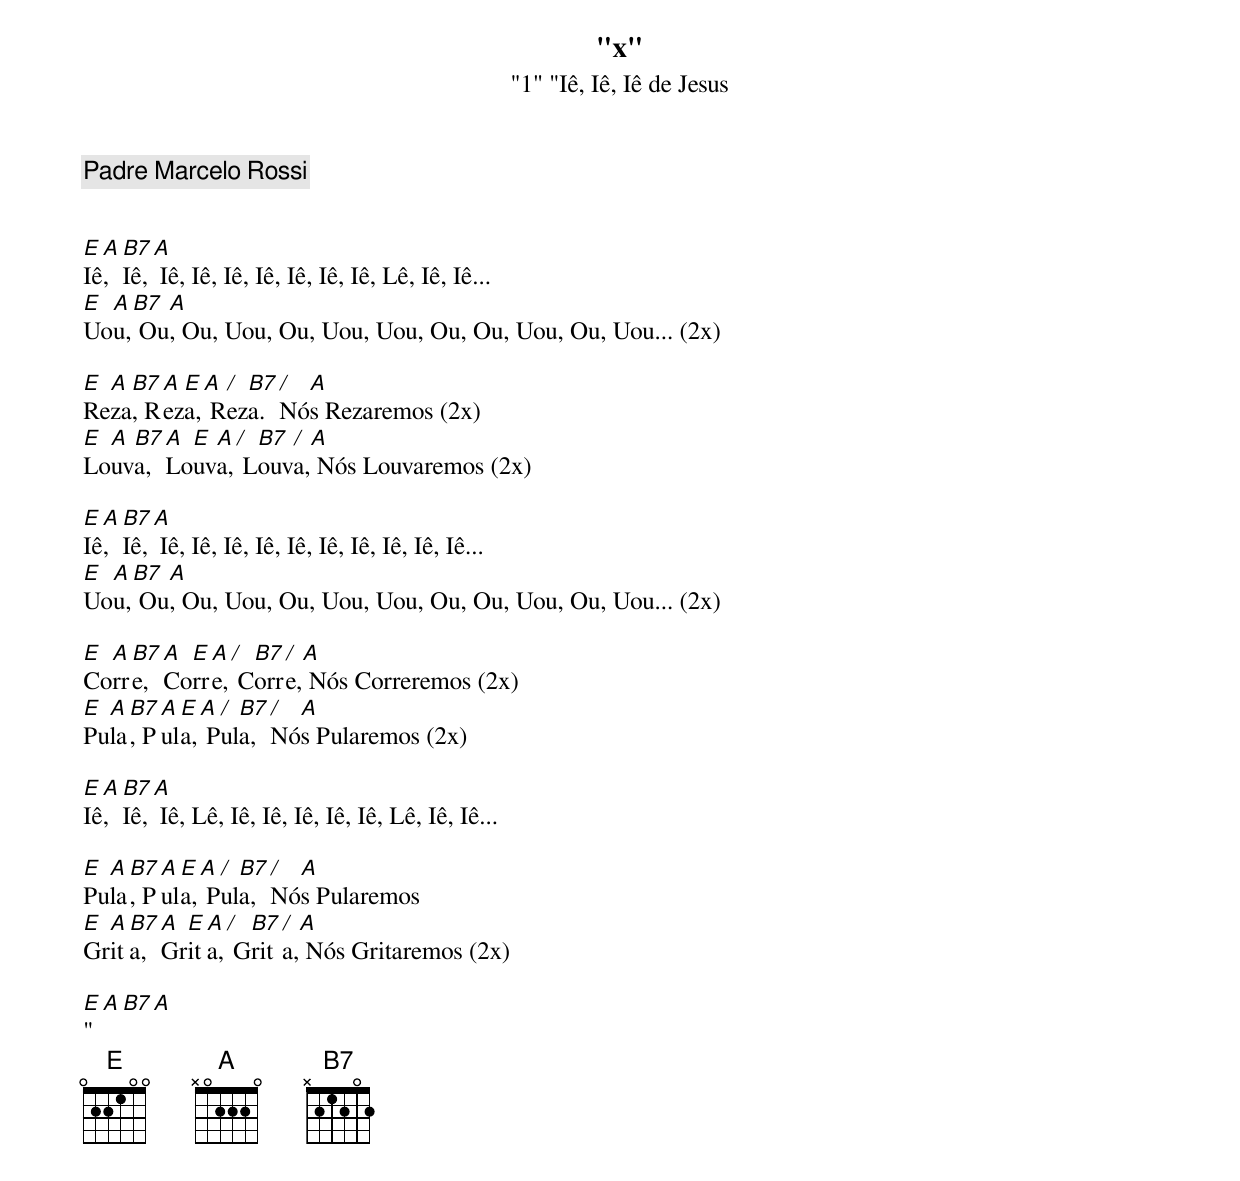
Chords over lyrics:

"x"
"1" "Iê, Iê, Iê de Jesus
Padre Marcelo Rossi


E A B7 A
Iê, Iê, Iê, Iê, Iê, Iê, Iê, Iê, Iê, Lê, Iê, Iê...
E A B7 A
Uou, Ou, Ou, Uou, Ou, Uou, Uou, Ou, Ou, Uou, Ou, Uou... (2x)

E A B7 A E A / B7 / A
Reza, Reza, Reza. Nós Rezaremos (2x)
E A B7 A E A / B7 / A
Louva, Louva, Louva, Nós Louvaremos (2x)

E A B7 A
Iê, Iê, Iê, Iê, Iê, Iê, Iê, Iê, Iê, Iê, Iê, Iê...
E A B7 A
Uou, Ou, Ou, Uou, Ou, Uou, Uou, Ou, Ou, Uou, Ou, Uou... (2x)

E A B7 A E A / B7 / A
Corre, Corre, Corre, Nós Correremos (2x)
E A B7 A E A / B7 / A
Pula, Pula, Pula, Nós Pularemos (2x)

E A B7 A
Iê, Iê, Iê, Lê, Iê, Iê, Iê, Iê, Iê, Lê, Iê, Iê...

E A B7 A E A / B7 / A
Pula, Pula, Pula, Nós Pularemos
E A B7 A E A / B7 / A
Grita, Grita, Grita, Nós Gritaremos (2x)

E A B7 A
"
